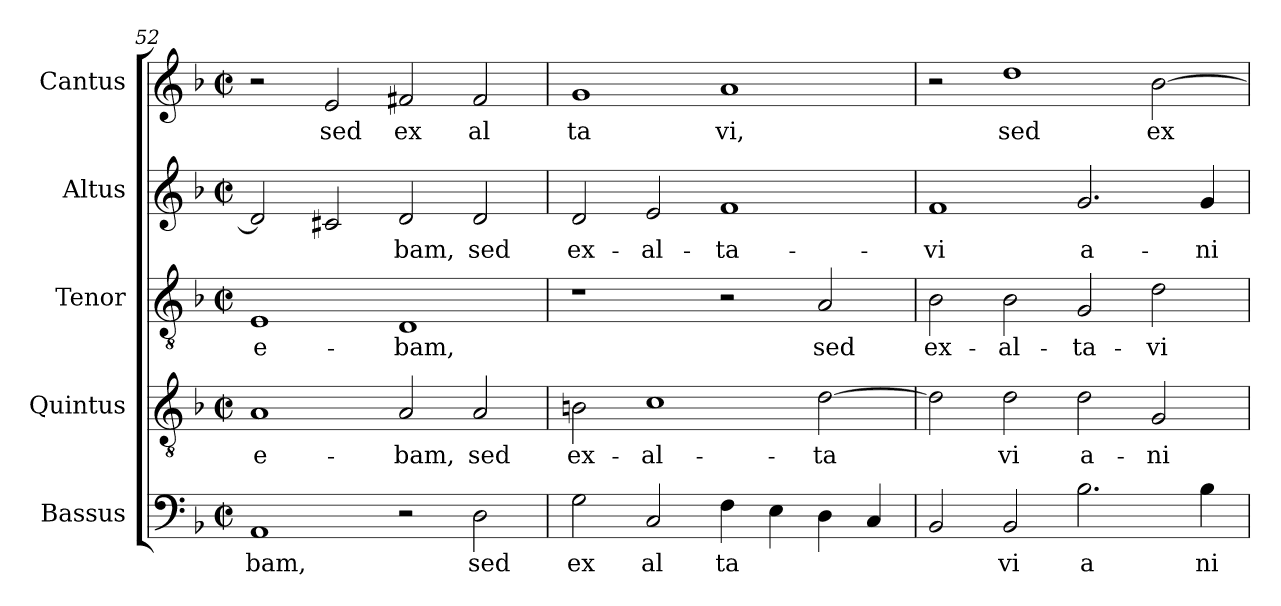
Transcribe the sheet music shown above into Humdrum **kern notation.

**kern	**text	**kern	**text	**kern	**text	**kern	**text	**kern	**text
*part5	*part5	*part4	*part4	*part3	*part3	*part2	*part2	*part1	*part1
*staff5	*staff5	*staff4	*staff4	*staff3	*staff3	*staff2	*staff2	*staff1	*staff1
*I"Bassus	*	*I"Quintus	*	*I"Tenor	*	*I"Altus	*	*I"Cantus	*
*clefF4	*	*clefGv2	*	*clefGv2	*	*clefG2	*	*clefG2	*
*k[b-]	*	*k[b-]	*	*k[b-]	*	*k[b-]	*	*k[b-]	*
*F:	*	*F:	*	*F:	*	*F:	*	*F:	*
*M2/2	*	*M2/2	*	*M2/2	*	*M2/2	*	*M2/2	*
*met(c|)	*	*met(c|)	*	*met(c|)	*	*met(c|)	*	*met(c|)	*
=52	=52	=52	=52	=52	=52	=52	=52	=52	=52
!	!LO:LY:b:cj	!	!LO:LY:b:cj	!	!LO:LY:b:cj	!	!LO:LY:b:cj	!	!
1AA	bam,	1A	-e-	1E	-e-	2d/]	--	2r	.
!	!	!	!	!	!	!	!LO:LY:b:cj	!	!LO:LY:b:cj
.	.	.	.	.	.	2c#/	--	2e/	sed
!	!	!	!LO:LY:b:cj	!	!LO:LY:b:cj	!	!LO:LY:b:cj	!	!LO:LY:b:cj
2r	.	2A/	-bam,	1D	-bam,	2d/	-bam,	2f#X/	ex
!	!LO:LY:b:cj	!	!LO:LY:b:cj	!	!	!	!LO:LY:b:cj	!	!LO:LY:b:cj
2D\	sed	2A/	sed	.	.	2d/	sed	2f#/	al
=53	=53	=53	=53	=53	=53	=53	=53	=53	=53
!	!LO:LY:b:cj	!	!LO:LY:b:cj	!	!	!	!LO:LY:b:cj	!	!LO:LY:b:cj
2G\	ex	2Bn\	ex-	1r	.	2d/	ex-	1g	ta
!	!LO:LY:b:cj	!	!LO:LY:b:cj	!	!	!	!LO:LY:b:cj	!	!
2C/	al	1c	-al-	.	.	2e/	-al-	.	.
!	!LO:LY:b:cj	!	!	!	!	!	!LO:LY:b:cj	!	!LO:LY:b:cj
4F\	ta	.	.	2r	.	1f	-ta-	1a	vi,
!	!LO:LY:b:cj	!	!	!	!	!	!	!	!
4E\	.	.	.	.	.	.	.	.	.
!	!LO:LY:b:cj	!	!LO:LY:b:cj	!	!LO:LY:b:cj	!	!	!	!
4D\	.	[>2d\	-ta-	2A/	sed	.	.	.	.
!	!LO:LY:b:cj	!	!	!	!	!	!	!	!
4C/	.	.	.	.	.	.	.	.	.
=54	=54	=54	=54	=54	=54	=54	=54	=54	=54
!	!LO:LY:b:cj	!	!LO:LY:b:cj	!	!LO:LY:b:cj	!	!LO:LY:b:cj	!	!
2BB-/	.	2d\]	--	2B-\	ex-	1f	-vi	2r	.
!	!LO:LY:b:cj	!	!LO:LY:b:cj	!	!LO:LY:b:cj	!	!	!	!LO:LY:b:cj
2BB-/	vi	2d\	-vi	2B-\	-al-	.	.	1dd	sed
!	!LO:LY:b:cj	!	!LO:LY:b:cj	!	!LO:LY:b:cj	!	!LO:LY:b:cj	!	!
2.B-\	a	2d\	a-	2G/	-ta-	2.g/	a-	.	.
!	!	!	!LO:LY:b:cj	!	!LO:LY:b:cj	!	!	!	!LO:LY:b:cj
.	.	2G/	-ni-	2d\	-vi	.	.	[>2b-\	ex
!	!LO:LY:b:cj	!	!	!	!	!	!LO:LY:b:cj	!	!
4B-\	ni	.	.	.	.	4g/	-ni-	.	.
=	=	=	=	=	=	=	=	=	=
*-	*-	*-	*-	*-	*-	*-	*-	*-	*-
